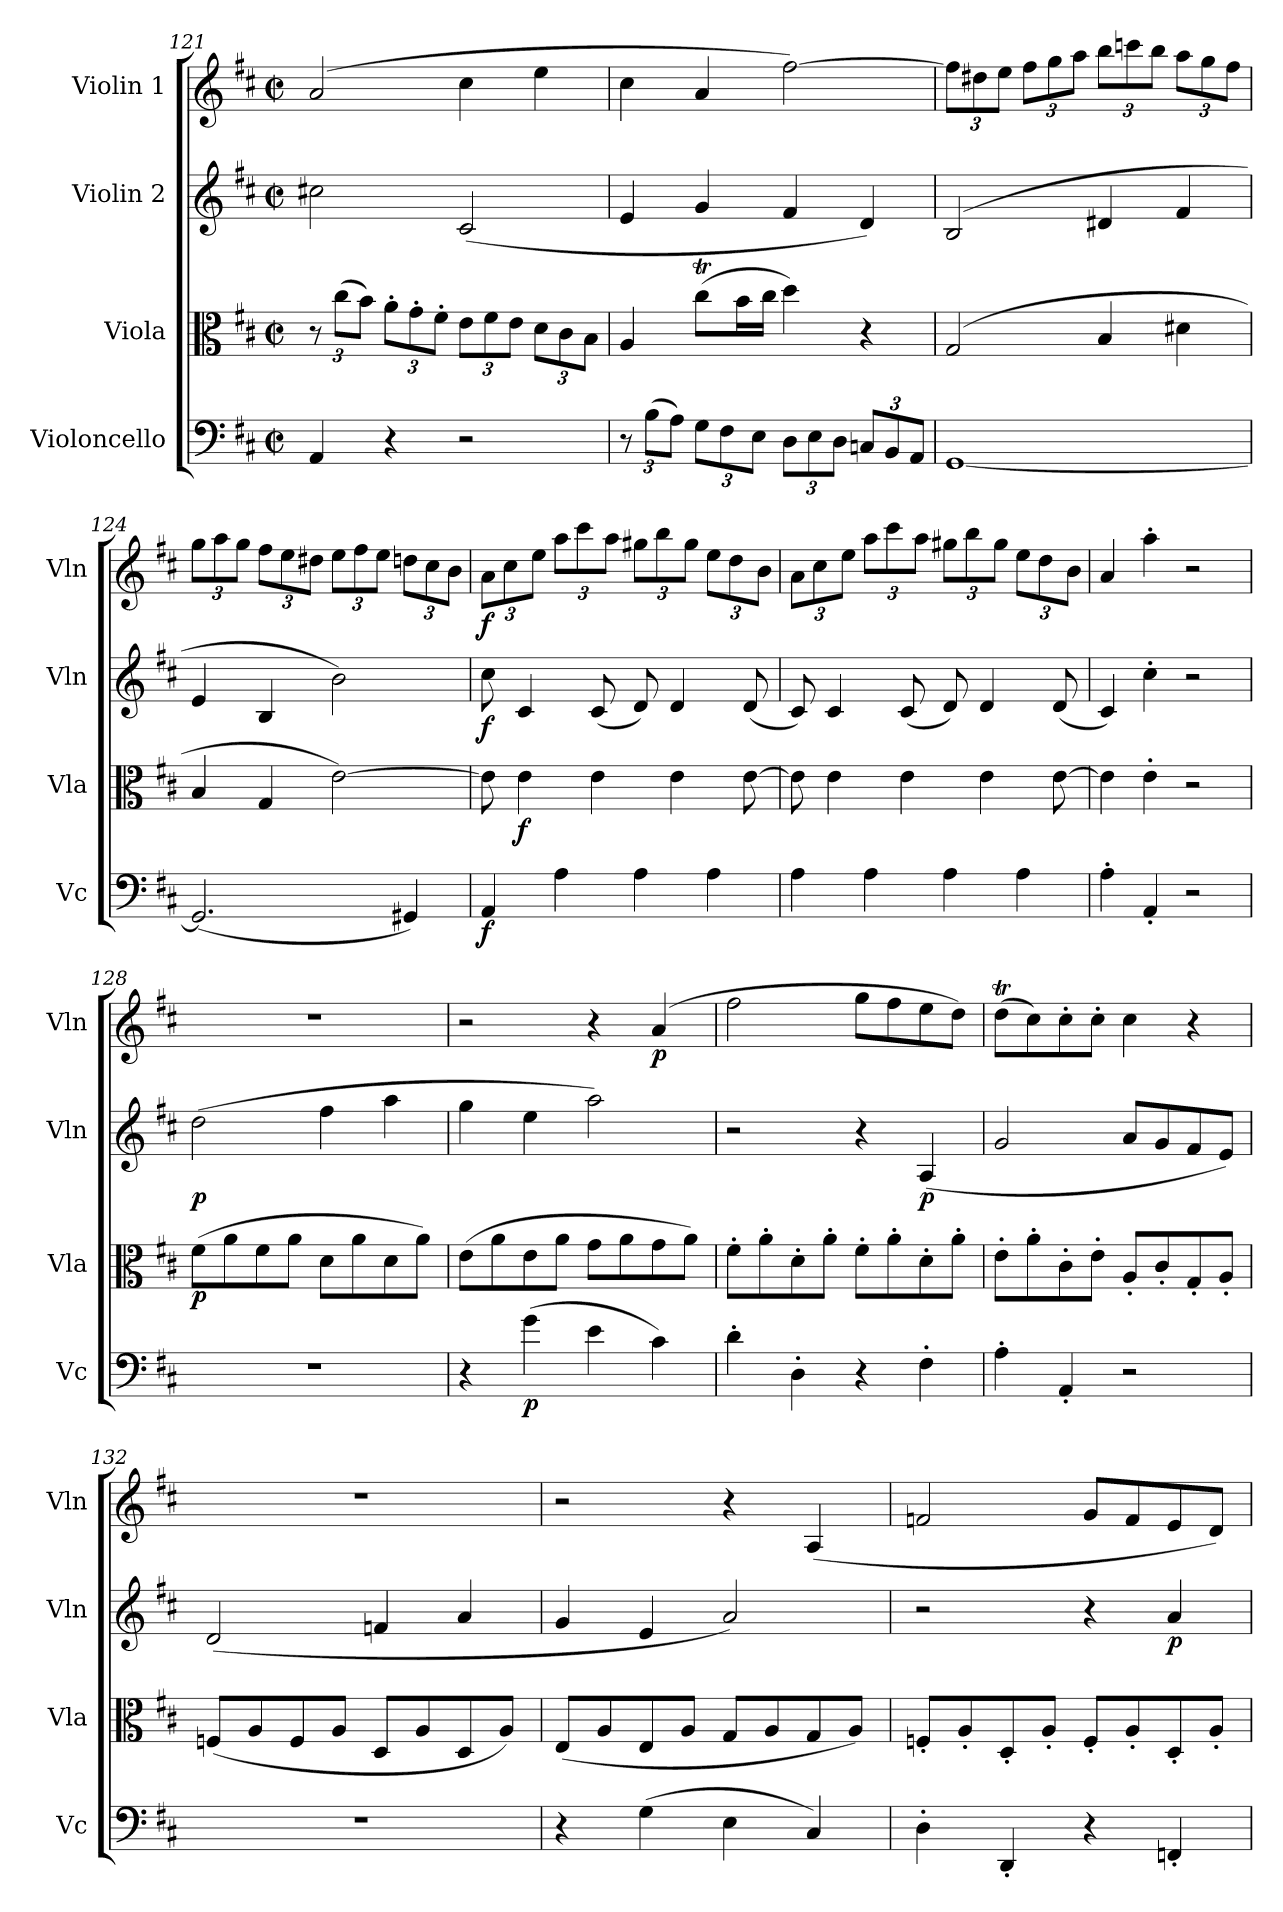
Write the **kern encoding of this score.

**kern	**dynam	**kern	**dynam	**kern	**dynam	**kern	**dynam
*part4	*part4	*part3	*part3	*part2	*part2	*part1	*part1
*staff4	*staff4	*staff3	*staff3	*staff2	*staff2	*staff1	*staff1
*I"Violoncello	*	*I"Viola	*	*I"Violin 2	*	*I"Violin 1	*
*I'Vc	*	*I'Vla	*	*I'Vln	*	*I'Vln	*
*clefF4	*	*clefC3	*	*clefG2	*	*clefG2	*
*k[f#c#]	*	*k[f#c#]	*	*k[f#c#]	*	*k[f#c#]	*
*M2/2	*	*M2/2	*	*M2/2	*	*M2/2	*
*met(c|)	*	*met(c|)	*	*met(c|)	*	*met(c|)	*
*	*	*Xbrackettup	*	*	*	*	*
=121	=121	=121	=121	=121	=121	=121	=121
!	!	!	!	!	!LO:DY:b	!	!
!	!	!	!	!	!LO:DY:n=1:b	!	!
4AA/	.	12r	.	2cc#X\	other-dynamics other-dynamics	(2a/	.
.	.	(12cc#\L	.	.	.	.	.
.	.	12b\J)	.	.	.	.	.
4r	.	12a'\L	.	.	.	.	.
.	.	12g'\	.	.	.	.	.
.	.	12f#'\J	.	.	.	.	.
2r	.	12e\L	.	(2c#/	.	4cc#\	.
.	.	12f#\	.	.	.	.	.
.	.	12e\J	.	.	.	.	.
.	.	12d\L	.	.	.	4ee\	.
.	.	12c#\	.	.	.	.	.
.	.	12B\J	.	.	.	.	.
=122	=122	=122	=122	=122	=122	=122	=122
*Xbrackettup	*	*	*	*	*	*	*
12r	.	4A/	.	4e/	.	4cc#\	.
(12B\L	.	.	.	.	.	.	.
12A\J)	.	.	.	.	.	.	.
12G\L	.	(8cc#t\L	.	4g/	.	4a/	.
12F#\	.	.	.	.	.	.	.
.	.	16b\L	.	.	.	.	.
12E\J	.	.	.	.	.	.	.
.	.	16cc#\JJ	.	.	.	.	.
!	!	!	!	!	!	!	!LO:DY:b
!	!	!	!	!	!	!	!LO:DY:n=1:b
12D\L	.	4dd\)	.	4f#/	.	[2ff#\)	other-dynamics other-dynamics
12E\	.	.	.	.	.	.	.
12D\J	.	.	.	.	.	.	.
12Cn/L	.	4r	.	4d/)	.	.	.
12BB/	.	.	.	.	.	.	.
12AA/J	.	.	.	.	.	.	.
=123	=123	=123	=123	=123	=123	=123	=123
[1GG	.	(2G/	.	(2B/	.	12ff#\L]	.
.	.	.	.	.	.	12dd#X\	.
.	.	.	.	.	.	12ee\J	.
*	*	*	*	*	*	*Xbrackettup	*
.	.	.	.	.	.	12ff#\L	.
.	.	.	.	.	.	12gg\	.
.	.	.	.	.	.	12aa\J	.
.	.	4B/	.	4d#X/	.	12bb\L	.
.	.	.	.	.	.	12cccn\	.
.	.	.	.	.	.	12bb\J	.
.	.	4d#X\	.	4f#/	.	12aa\L	.
.	.	.	.	.	.	12gg\	.
.	.	.	.	.	.	12ff#\J	.
=124	=124	=124	=124	=124	=124	=124	=124
(2.GG/]	.	4B/	.	4e/	.	12gg\L	.
.	.	.	.	.	.	12aa\	.
.	.	.	.	.	.	12gg\J	.
.	.	4G/	.	4B/	.	12ff#\L	.
.	.	.	.	.	.	12ee\	.
.	.	.	.	.	.	12dd#X\J	.
!	!	!	!LO:DY:b	!	!	!	!
!	!	!	!LO:DY:n=1:b	!	!LO:DY:b	!	!
!	!	!	!	!	!LO:DY:n=1:b	!	!
.	.	[2e\)	other-dynamics other-dynamics	2b\)	other-dynamics other-dynamics	12ee\L	.
.	.	.	.	.	.	12ff#\	.
.	.	.	.	.	.	12ee\J	.
4GG#X/)	.	.	.	.	.	12ddn\L	.
.	.	.	.	.	.	12cc#\	.
.	.	.	.	.	.	12b\J	.
!!LO:LB:g=z
=125	=125	=125	=125	=125	=125	=125	=125
!	!LO:DY:b	!	!	!	!LO:DY:b	!	!LO:DY:b
4AA/	f	8e\]	.	8cc#\	f	12a\L	f
.	.	.	.	.	.	12cc#\	.
!	!	!	!LO:DY:b	!	!	!	!
.	.	4e\	f	4c#/	.	.	.
.	.	.	.	.	.	12ee\J	.
4A\	.	.	.	.	.	12aa\L	.
.	.	.	.	.	.	12ccc#\	.
.	.	4e\	.	(8c#/	.	.	.
.	.	.	.	.	.	12aa\J	.
4A\	.	.	.	8d/)	.	12gg#X\L	.
.	.	.	.	.	.	12bb\	.
.	.	4e\	.	4d/	.	.	.
.	.	.	.	.	.	12gg#\J	.
4A\	.	.	.	.	.	12ee\L	.
.	.	.	.	.	.	12dd\	.
.	.	[8e\	.	(8d/	.	.	.
.	.	.	.	.	.	12b\J	.
=126	=126	=126	=126	=126	=126	=126	=126
4A\	.	8e\]	.	8c#/)	.	12a\L	.
.	.	.	.	.	.	12cc#\	.
.	.	4e\	.	4c#/	.	.	.
.	.	.	.	.	.	12ee\J	.
4A\	.	.	.	.	.	12aa\L	.
.	.	.	.	.	.	12ccc#\	.
.	.	4e\	.	(8c#/	.	.	.
.	.	.	.	.	.	12aa\J	.
4A\	.	.	.	8d/)	.	12gg#X\L	.
.	.	.	.	.	.	12bb\	.
.	.	4e\	.	4d/	.	.	.
.	.	.	.	.	.	12gg#\J	.
4A\	.	.	.	.	.	12ee\L	.
.	.	.	.	.	.	12dd\	.
.	.	[8e\	.	(8d/	.	.	.
.	.	.	.	.	.	12b\J	.
=127	=127	=127	=127	=127	=127	=127	=127
4A'\	.	4e\]	.	4c#/)	.	4a/	.
4AA'/	.	4e'\	.	4cc#'\	.	4aa'\	.
2r	.	2r	.	2r	.	2r	.
=128	=128	=128	=128	=128	=128	=128	=128
!	!	!	!LO:DY:b	!	!LO:DY:b	!	!
1r	.	(8f#\L	p	(2dd\	p	1r	.
.	.	8a\	.	.	.	.	.
.	.	8f#\	.	.	.	.	.
.	.	8a\J	.	.	.	.	.
.	.	8d\L	.	4ff#\	.	.	.
.	.	8a\	.	.	.	.	.
.	.	8d\	.	4aa\	.	.	.
.	.	8a\J)	.	.	.	.	.
=129	=129	=129	=129	=129	=129	=129	=129
4r	.	(8e\L	.	4gg\	.	2r	.
.	.	8a\	.	.	.	.	.
!	!LO:DY:b	!	!	!	!	!	!
(4g\	p	8e\	.	4ee\	.	.	.
.	.	8a\J	.	.	.	.	.
!	!	!	!	!	!LO:DY:b	!	!
!	!	!	!	!	!LO:DY:n=1:b	!	!
4e\	.	8g\L	.	2aa\)	other-dynamics other-dynamics	4r	.
.	.	8a\	.	.	.	.	.
!	!	!	!	!	!	!	!LO:DY:b
4c#\)	.	8g\	.	.	.	(4a/	p
.	.	8a\J)	.	.	.	.	.
=130	=130	=130	=130	=130	=130	=130	=130
4d'\	.	8f#'\L	.	2r	.	2ff#\	.
.	.	8a'\	.	.	.	.	.
4D'\	.	8d'\	.	.	.	.	.
.	.	8a'\J	.	.	.	.	.
4r	.	8f#'\L	.	4r	.	8gg\L	.
.	.	8a'\	.	.	.	8ff#\	.
!	!	!	!	!	!LO:DY:b	!	!
4F#'\	.	8d'\	.	(4A/	p	8ee\	.
.	.	8a'\J	.	.	.	8dd\J)	.
=131	=131	=131	=131	=131	=131	=131	=131
4A'\	.	8e'\L	.	2g/	.	(8ddT\L	.
.	.	8a'\	.	.	.	8cc#\)	.
4AA'/	.	8c#'\	.	.	.	8cc#'\	.
.	.	8e'\J	.	.	.	8cc#'\J	.
2r	.	8A'/L	.	8a/L	.	4cc#\	.
.	.	8c#'/	.	8g/	.	.	.
.	.	8G'/	.	8f#/	.	4r	.
.	.	8A'/J	.	8e/J)	.	.	.
!!LO:LB:g=z
=132	=132	=132	=132	=132	=132	=132	=132
1r	.	(8Fn/L	.	(2d/	.	1r	.
.	.	8A/	.	.	.	.	.
.	.	8F/	.	.	.	.	.
.	.	8A/J	.	.	.	.	.
.	.	8D/L	.	4fn/	.	.	.
.	.	8A/	.	.	.	.	.
.	.	8D/	.	4a/	.	.	.
.	.	8A/J)	.	.	.	.	.
!!LO:LB:g=z
=133	=133	=133	=133	=133	=133	=133	=133
4r	.	(8E/L	.	4g/	.	2r	.
.	.	8A/	.	.	.	.	.
(4G\	.	8E/	.	4e/	.	.	.
.	.	8A/J	.	.	.	.	.
!	!	!	!	!	!LO:DY:b	!	!
!	!	!	!	!	!LO:DY:n=1:b	!	!
4E\	.	8G/L	.	2a/)	other-dynamics other-dynamics	4r	.
.	.	8A/	.	.	.	.	.
4C#/)	.	8G/	.	.	.	(<4A/	.
.	.	8A/J)	.	.	.	.	.
=134	=134	=134	=134	=134	=134	=134	=134
4D'\	.	8Fn'/L	.	2r	.	2fn/	.
.	.	8A'/	.	.	.	.	.
4DD'/	.	8D'/	.	.	.	.	.
.	.	8A'/J	.	.	.	.	.
4r	.	8F'/L	.	4r	.	8g/L	.
.	.	8A'/	.	.	.	8f/	.
!	!	!	!	!	!LO:DY:b	!	!
4FFn'/	.	8D'/	.	4a/	p	8e/	.
.	.	8A'/J	.	.	.	8d/J)	.
=	=	=	=	=	=	=	=
*-	*-	*-	*-	*-	*-	*-	*-
